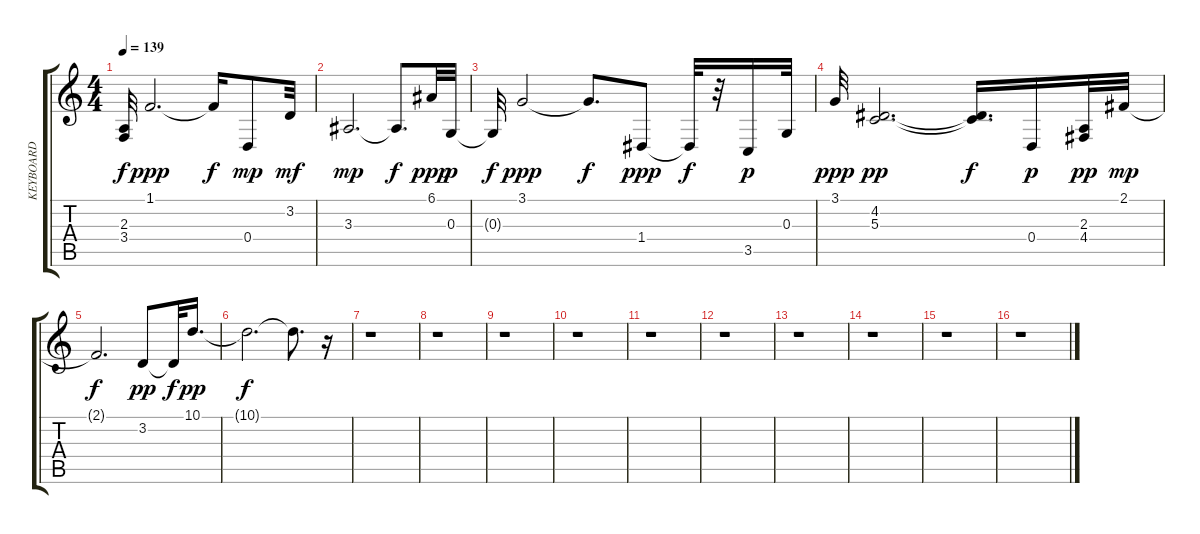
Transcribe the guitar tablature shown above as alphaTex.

\track ("KEYBOARD" "KEYBOARD") {instrument stringensemble1}
\staff {score tabs}
\tuning (E4 B3 G3 D3 A2 E2) {hide}
\ts (4 4)
\tempo 139
\clef g2
\ks c
(2.3{t} 3.4{t}).32{dy f} 1.1.2{d dy ppp} 1.1{t}.16{dy f} 0.4.8{dy mp} 3.2.32{dy mf} |
3.3.2{d dy mp} 3.3{t}.8{d dy f} 6.1.32{dy ppp} 0.3.32{dy p} |
0.3{t}.32{dy f} 3.1.2{dy ppp} 3.1{t}.8{d dy f} 1.4.8{dy ppp} 1.4{t}.32{dy f} r.32 3.5.16{dy p} 0.3.32 |
3.1.32{dy ppp} (4.2 5.3).2{d dy pp} (4.2{t} 5.3{t}).16{d dy f} 0.4.16{dy p} (2.3 4.4).32{dy pp} 2.1.32{dy mp} |
2.1{t}.2{d dy f} 3.2.8{dy pp} 3.2{t}.32{dy f} 10.1.16{d dy pp} |
10.1{t}.2{d dy f} 10.1{t}.8{d} r.16 |
r.1 |
r.1 |
r.1 |
r.1 |
r.1 |
r.1 |
r.1 |
r.1 |
r.1 |
r.1
